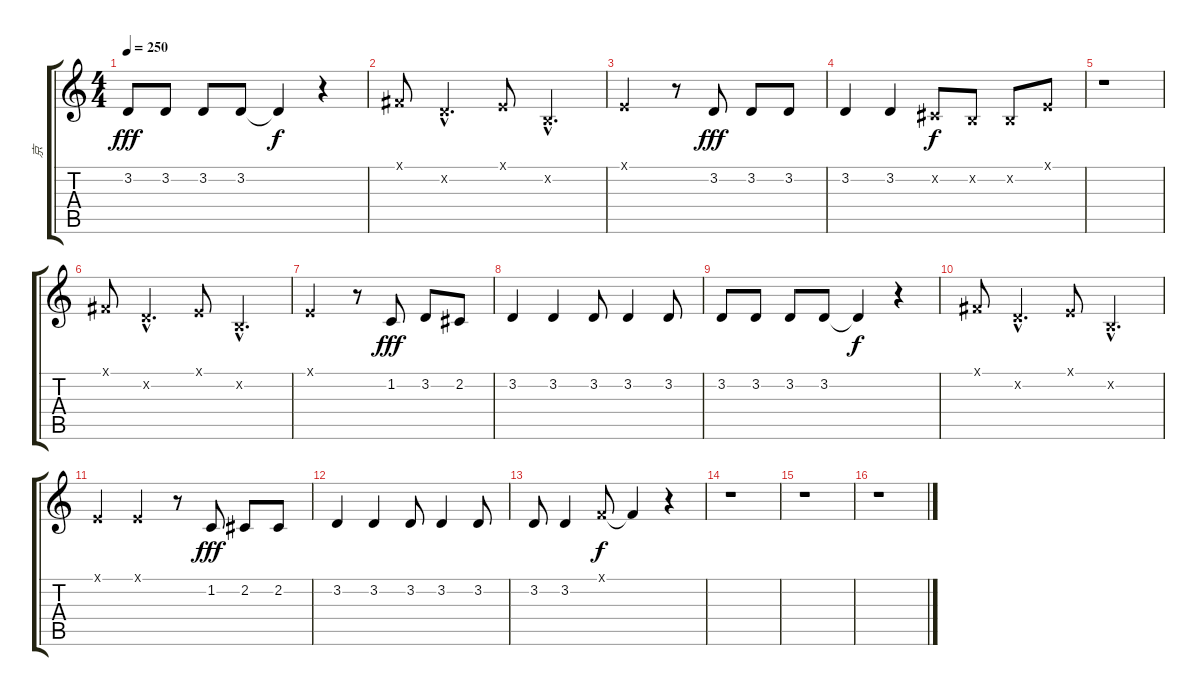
\track ("京" "京") {instrument harpsichord}
\staff {score tabs}
\tuning (E4 B3 G3 D3 A2 E2) {hide}
\ts (4 4)
\tempo 250
\clef g2
\ks c
3.2.8{dy fff} 3.2.8 3.2.8 3.2.8 3.2{t}.4{dy f} r.4 |
2.1{x}.8 3.2{hac x}.4{d} 0.1{x}.8 0.2{hac x}.4{d} |
0.1{x}.2 r.8 3.2.8{dy fff} 3.2.8 3.2.8 |
3.2.4 3.2.4 2.2{x}.8{dy f} 0.2{x}.8 0.2{x}.8 0.1{x}.8 |
r.1 |
2.1{x}.8 3.2{hac x}.4{d} 0.1{x}.8 0.2{hac x}.4{d} |
0.1{x}.2 r.8 1.2.8{dy fff} 3.2.8 2.2.8 |
3.2.4 3.2.4 3.2.8 3.2.4 3.2.8 |
3.2.8 3.2.8 3.2.8 3.2.8 3.2{t}.4{dy f} r.4 |
2.1{x}.8 3.2{hac x}.4{d} 0.1{x}.8 0.2{hac x}.4{d} |
0.1{x}.4 0.1{x}.4 r.8 1.2.8{dy fff} 2.2.8 2.2.8 |
3.2.4 3.2.4 3.2.8 3.2.4 3.2.8 |
3.2.8 3.2.4 1.1{x}.8{dy f} 1.1{t}.4 r.4 |
r.1 |
r.1 |
r.1
